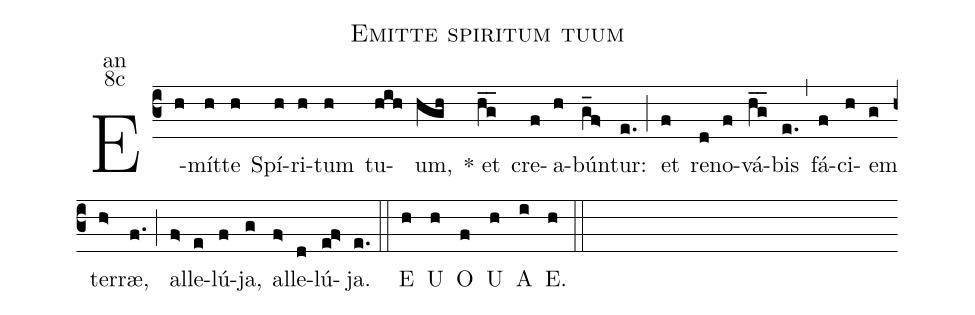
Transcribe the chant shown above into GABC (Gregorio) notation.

name:Emitte spiritum tuum;
office-part:an;
mode:8c;
%%
(c3) E(h)mít(h)te(h) Spí(h)ri(h)tum(h) tu(hih)um,(hgh) <sp>*</sp> et(hg__) cre(f)a(h)bún(g_f>)tur:(e.) (;)
et(f) re(d)no(f)vá(hg__)bis(e.) (,) fá(f)ci(h)em(g) ter(h>)ræ,(f.) (;)
al(f>)le(e)lú(f)ja,(g) al(f>)le(d)lú(ef>)ja.(e.) (::)
<eu>E(h) U(h) O(f) U(h) A(i) E.(h) </eu>(::)
